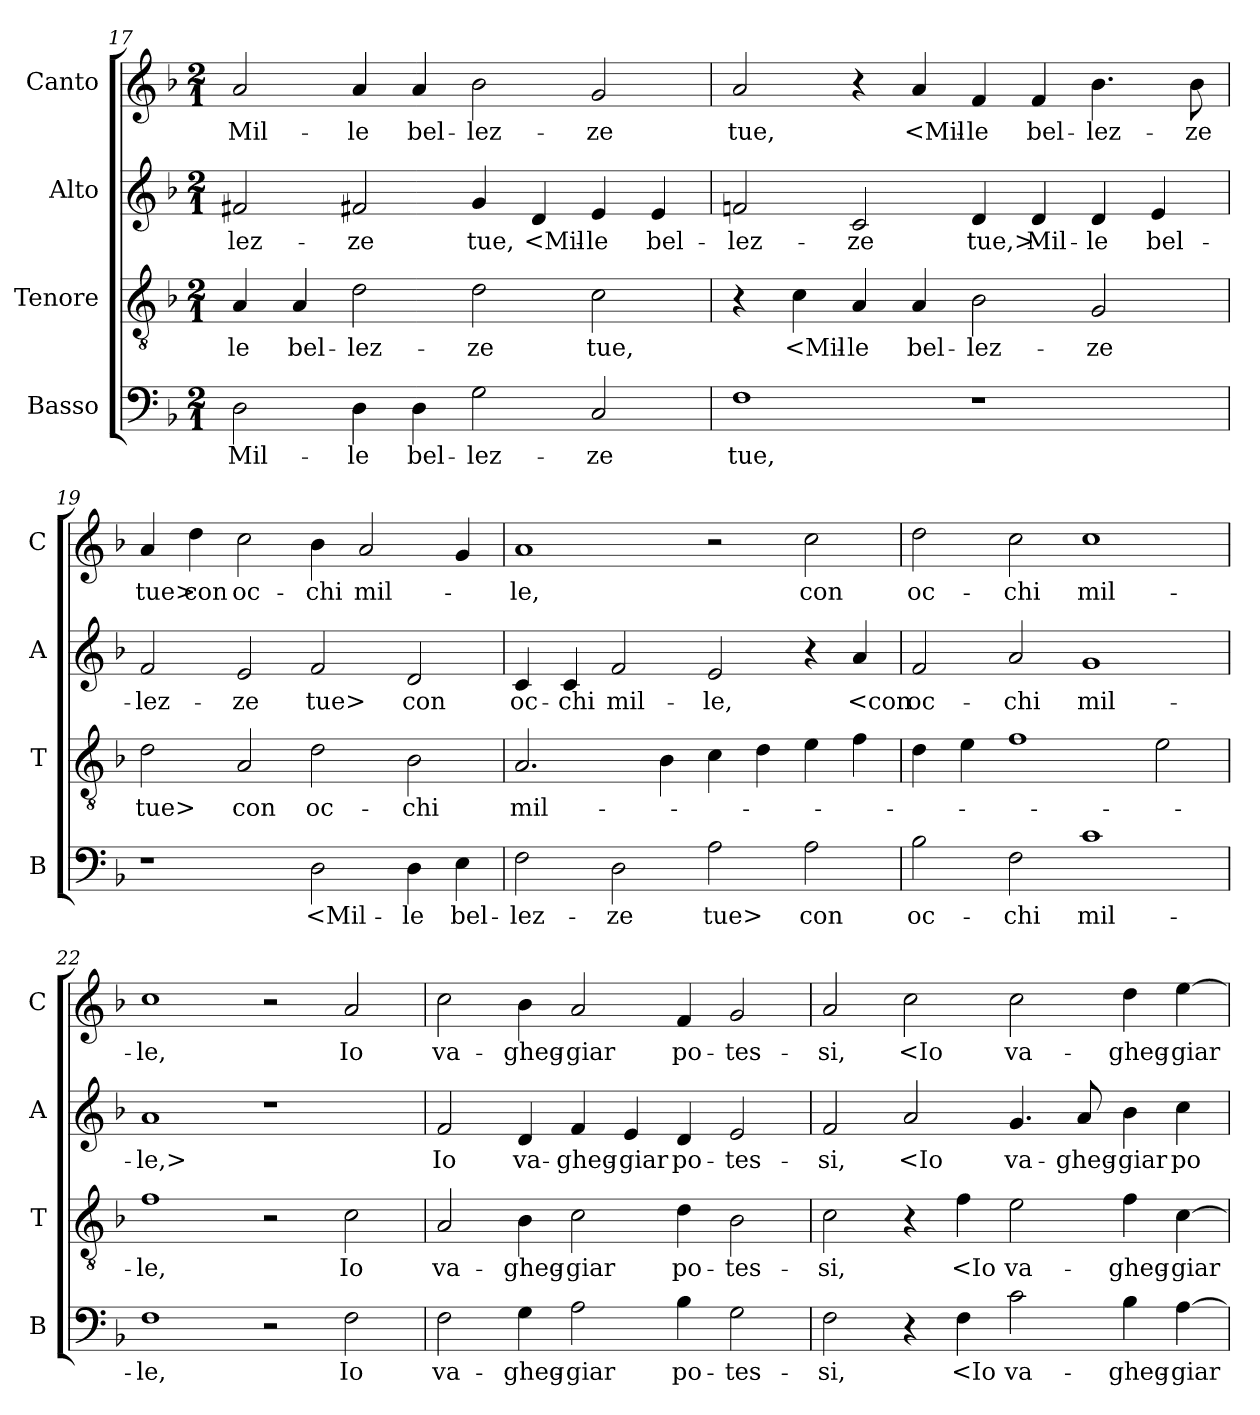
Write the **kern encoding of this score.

**kern	**text	**kern	**text	**kern	**text	**kern	**text
*part4	*part4	*part3	*part3	*part2	*part2	*part1	*part1
*staff4	*staff4	*staff3	*staff3	*staff2	*staff2	*staff1	*staff1
*I"Basso	*	*I"Tenore	*	*I"Alto	*	*I"Canto	*
*I'B	*	*I'T	*	*I'A	*	*I'C	*
*clefF4	*	*clefGv2	*	*clefG2	*	*clefG2	*
*k[b-]	*	*k[b-]	*	*k[b-]	*	*k[b-]	*
*F:	*	*F:	*	*F:	*	*F:	*
*M2/1	*	*M2/1	*	*M2/1	*	*M2/1	*
=17	=17	=17	=17	=17	=17	=17	=17
2D	Mil-	4A	-le	2f#X	-lez-	2a	Mil-
.	.	4A	bel-	.	.	.	.
4D	-le	2d	-lez-	2f#X	-ze	4a	-le
4D	bel-	.	.	.	.	4a	bel-
2G	-lez-	2d	-ze	4g	tue,	2b-	-lez-
.	.	.	.	4d	<Mil-	.	.
2C	-ze	2c	tue,	4e	-le	2g	-ze
.	.	.	.	4e	bel-	.	.
=18	=18	=18	=18	=18	=18	=18	=18
1F	tue,	4r	.	2fn	-lez-	2a	tue,
.	.	4c	<Mil-	.	.	.	.
.	.	4A	-le	2c	-ze	4r	.
.	.	4A	bel-	.	.	4a	<Mil-
1r	.	2B-	-lez-	4d	tue,>	4f	-le
.	.	.	.	4d	Mil-	4f	bel-
.	.	2G	-ze	4d	-le	4.b-	-lez-
.	.	.	.	4e	bel-	.	.
.	.	.	.	.	.	8b-	-ze
=19	=19	=19	=19	=19	=19	=19	=19
1r	.	2d	tue>	2f	-lez-	4a	tue>
.	.	.	.	.	.	4dd	con
.	.	2A	con	2e	-ze	2cc	oc-
2D	<Mil-	2d	oc-	2f	tue>	4b-	-chi
.	.	.	.	.	.	2a	mil-
4D	-le	2B-	-chi	2d	con	.	.
4E	bel-	.	.	.	.	4g	.
=20	=20	=20	=20	=20	=20	=20	=20
2F	-lez-	2.A	mil-	4c	oc-	1a	-le,
.	.	.	.	4c	-chi	.	.
2D	-ze	.	.	2f	mil-	.	.
.	.	4B-	.	.	.	.	.
2A	tue>	4c	.	2e	-le,	2r	.
.	.	4d	.	.	.	.	.
2A	con	4e	.	4r	.	2cc	con
.	.	4f	.	4a	<con	.	.
=21	=21	=21	=21	=21	=21	=21	=21
2B-	oc-	4d	.	2f	oc-	2dd	oc-
.	.	4e	.	.	.	.	.
2F	-chi	1f	.	2a	-chi	2cc	-chi
1c	mil-	.	.	1g	mil-	1cc	mil-
.	.	2e	.	.	.	.	.
=22	=22	=22	=22	=22	=22	=22	=22
1F	-le,	1f	-le,	1a	-le,>	1cc	-le,
2r	.	2r	.	1r	.	2r	.
2F	Io	2c	Io	.	.	2a	Io
=23	=23	=23	=23	=23	=23	=23	=23
2F	va-	2A	va-	2f	Io	2cc	va-
4G	-gheg-	4B-	-gheg-	4d	va-	4b-	-gheg-
2A	-giar	2c	-giar	4f	-gheg-	2a	-giar
.	.	.	.	4e	-giar	.	.
4B-	po-	4d	po-	4d	po-	4f	po-
2G	-tes-	2B-	-tes-	2e	-tes-	2g	-tes-
=24	=24	=24	=24	=24	=24	=24	=24
2F	-si,	2c	-si,	2f	-si,	2a	-si,
4r	.	4r	.	2a	<Io	2cc	<Io
4F	<Io	4f	<Io	.	.	.	.
2c	va-	2e	va-	4.g	va-	2cc	va-
.	.	.	.	8a	-gheg-	.	.
4B-	-gheg-	4f	-gheg-	4b-	-giar	4dd	-gheg-
[4A	-giar	[4c	-giar	4cc	po-	[4ee	-giar
=	=	=	=	=	=	=	=
*-	*-	*-	*-	*-	*-	*-	*-
